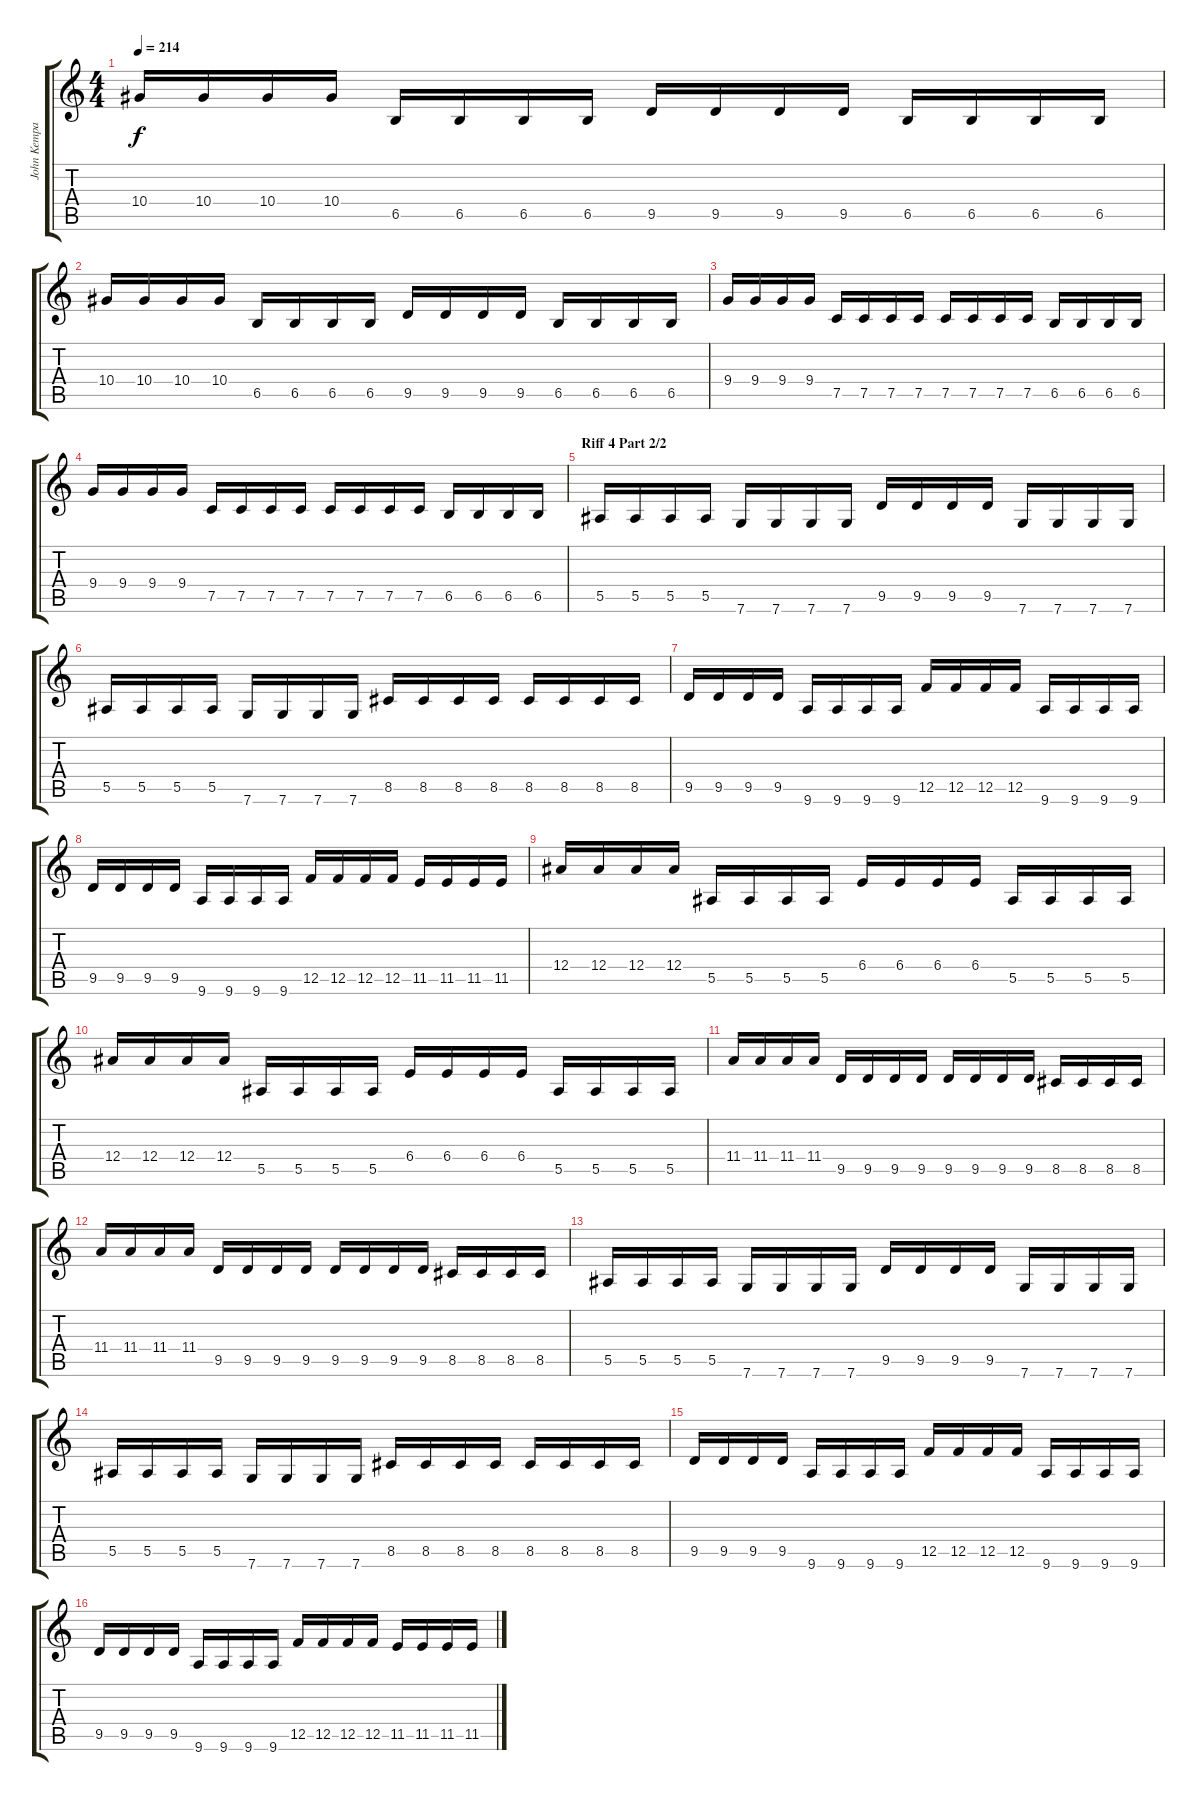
\track ("John Kempainen (Guitar)" "John Kempa") {instrument distortionguitar}
\staff {score tabs}
\tuning (C4 G3 Eb3 Bb2 F2 C2) {hide}
\ts (4 4)
\tempo 214
\clef g2
\ks c
10.4.16{dy f} 10.4.16 10.4.16 10.4.16 6.5.16 6.5.16 6.5.16 6.5.16 9.5.16 9.5.16 9.5.16 9.5.16 6.5.16 6.5.16 6.5.16 6.5.16 |
10.4.16 10.4.16 10.4.16 10.4.16 6.5.16 6.5.16 6.5.16 6.5.16 9.5.16 9.5.16 9.5.16 9.5.16 6.5.16 6.5.16 6.5.16 6.5.16 |
9.4.16 9.4.16 9.4.16 9.4.16 7.5.16 7.5.16 7.5.16 7.5.16 7.5.16 7.5.16 7.5.16 7.5.16 6.5.16 6.5.16 6.5.16 6.5.16 |
9.4.16 9.4.16 9.4.16 9.4.16 7.5.16 7.5.16 7.5.16 7.5.16 7.5.16 7.5.16 7.5.16 7.5.16 6.5.16 6.5.16 6.5.16 6.5.16 |
\section ("" "Riff 4 Part 2/2")
5.5.16 5.5.16 5.5.16 5.5.16 7.6.16 7.6.16 7.6.16 7.6.16 9.5.16 9.5.16 9.5.16 9.5.16 7.6.16 7.6.16 7.6.16 7.6.16 |
5.5.16 5.5.16 5.5.16 5.5.16 7.6.16 7.6.16 7.6.16 7.6.16 8.5.16 8.5.16 8.5.16 8.5.16 8.5.16 8.5.16 8.5.16 8.5.16 |
9.5.16 9.5.16 9.5.16 9.5.16 9.6.16 9.6.16 9.6.16 9.6.16 12.5.16 12.5.16 12.5.16 12.5.16 9.6.16 9.6.16 9.6.16 9.6.16 |
9.5.16 9.5.16 9.5.16 9.5.16 9.6.16 9.6.16 9.6.16 9.6.16 12.5.16 12.5.16 12.5.16 12.5.16 11.5.16 11.5.16 11.5.16 11.5.16 |
12.4.16 12.4.16 12.4.16 12.4.16 5.5.16 5.5.16 5.5.16 5.5.16 6.4.16 6.4.16 6.4.16 6.4.16 5.5.16 5.5.16 5.5.16 5.5.16 |
12.4.16 12.4.16 12.4.16 12.4.16 5.5.16 5.5.16 5.5.16 5.5.16 6.4.16 6.4.16 6.4.16 6.4.16 5.5.16 5.5.16 5.5.16 5.5.16 |
11.4.16 11.4.16 11.4.16 11.4.16 9.5.16 9.5.16 9.5.16 9.5.16 9.5.16 9.5.16 9.5.16 9.5.16 8.5.16 8.5.16 8.5.16 8.5.16 |
11.4.16 11.4.16 11.4.16 11.4.16 9.5.16 9.5.16 9.5.16 9.5.16 9.5.16 9.5.16 9.5.16 9.5.16 8.5.16 8.5.16 8.5.16 8.5.16 |
5.5.16 5.5.16 5.5.16 5.5.16 7.6.16 7.6.16 7.6.16 7.6.16 9.5.16 9.5.16 9.5.16 9.5.16 7.6.16 7.6.16 7.6.16 7.6.16 |
5.5.16 5.5.16 5.5.16 5.5.16 7.6.16 7.6.16 7.6.16 7.6.16 8.5.16 8.5.16 8.5.16 8.5.16 8.5.16 8.5.16 8.5.16 8.5.16 |
9.5.16 9.5.16 9.5.16 9.5.16 9.6.16 9.6.16 9.6.16 9.6.16 12.5.16 12.5.16 12.5.16 12.5.16 9.6.16 9.6.16 9.6.16 9.6.16 |
9.5.16 9.5.16 9.5.16 9.5.16 9.6.16 9.6.16 9.6.16 9.6.16 12.5.16 12.5.16 12.5.16 12.5.16 11.5.16 11.5.16 11.5.16 11.5.16
